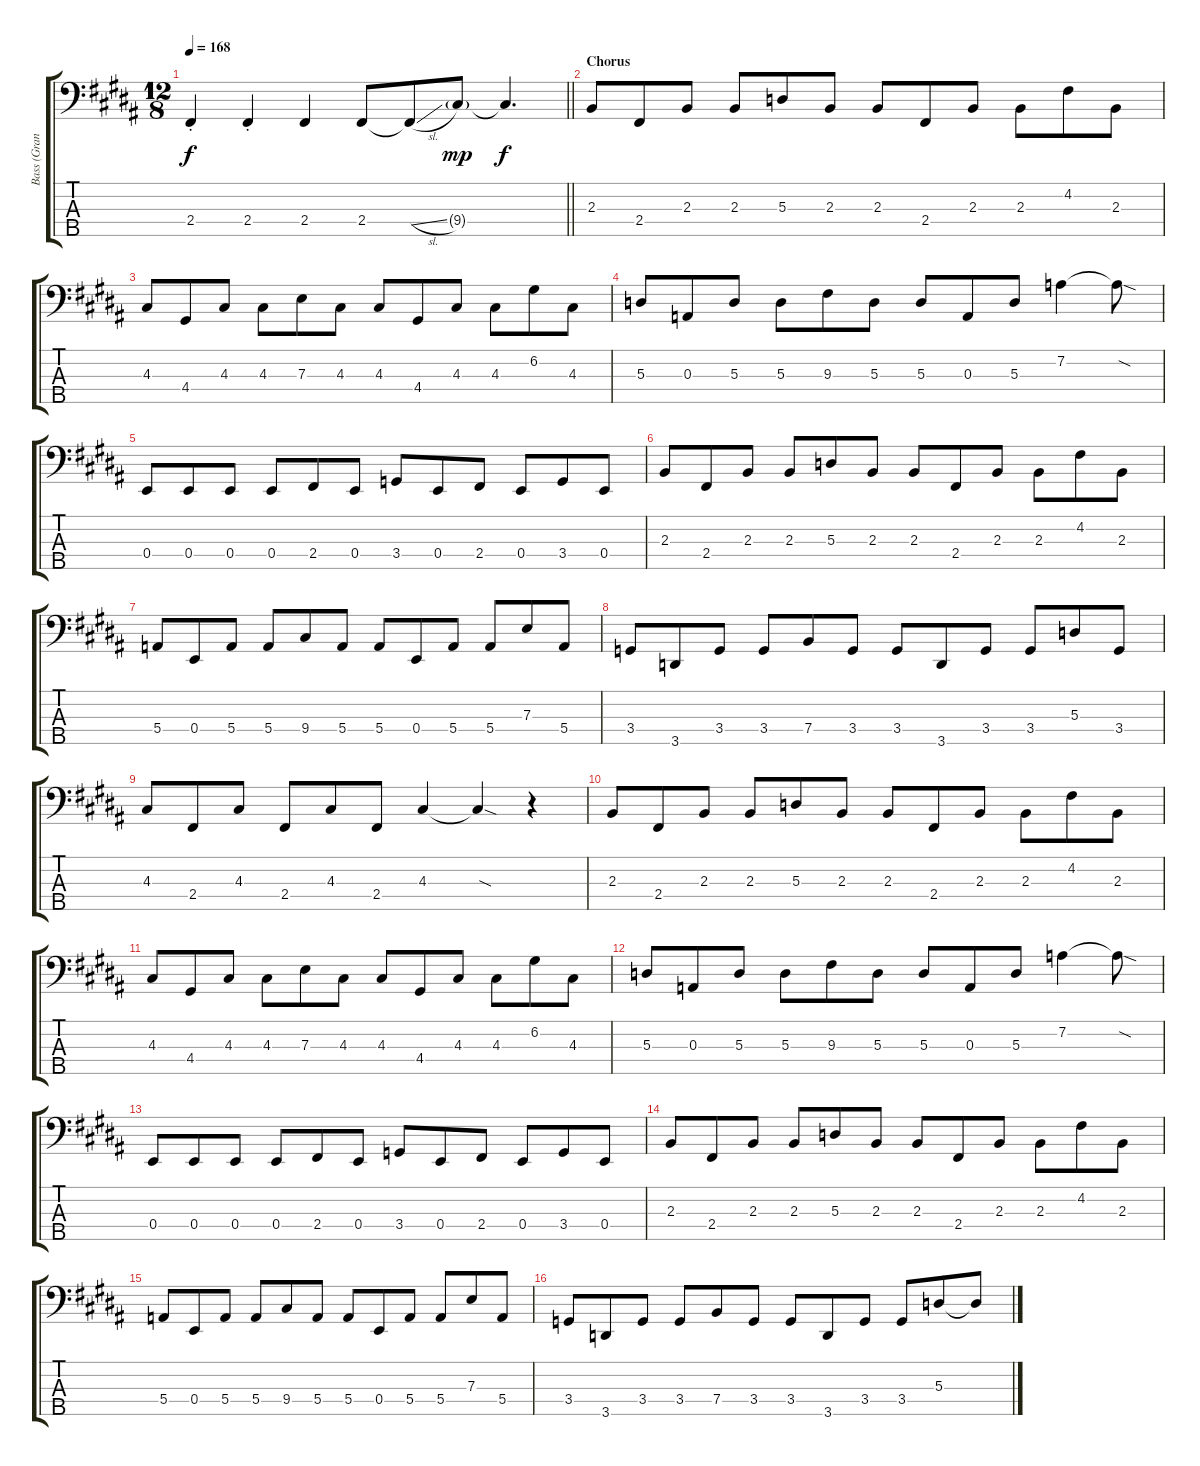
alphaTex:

\track ("Bass (Granovskij)" "Bass (Gran") {instrument electricbassfinger}
\staff {score tabs}
\tuning (G2 D2 A1 E1 B0) {hide}
\ts (12 8)
\tempo 168
\clef f4
\barLineRight lightlight
\ks b
2.4{st}.4{dy f} 2.4{st}.4 2.4.4 2.4.8 2.4{sl t}.8 9.4{g}.8{dy mp} 9.4{t}.4{d dy f} |
\section ("" "Chorus")
2.3.8 2.4.8 2.3.8 2.3.8 5.3.8 2.3.8 2.3.8 2.4.8 2.3.8 2.3.8 4.2.8 2.3.8 |
4.3.8 4.4.8 4.3.8 4.3.8 7.3.8 4.3.8 4.3.8 4.4.8 4.3.8 4.3.8 6.2.8 4.3.8 |
5.3.8 0.3.8 5.3.8 5.3.8 9.3.8 5.3.8 5.3.8 0.3.8 5.3.8 7.2.4 7.2{sod t}.8 |
0.4.8 0.4.8 0.4.8 0.4.8 2.4.8 0.4.8 3.4.8 0.4.8 2.4.8 0.4.8 3.4.8 0.4.8 |
2.3.8 2.4.8 2.3.8 2.3.8 5.3.8 2.3.8 2.3.8 2.4.8 2.3.8 2.3.8 4.2.8 2.3.8 |
5.4.8 0.4.8 5.4.8 5.4.8 9.4.8 5.4.8 5.4.8 0.4.8 5.4.8 5.4.8 7.3.8 5.4.8 |
3.4.8 3.5.8 3.4.8 3.4.8 7.4.8 3.4.8 3.4.8 3.5.8 3.4.8 3.4.8 5.3.8 3.4.8 |
4.3.8 2.4.8 4.3.8 2.4.8 4.3.8 2.4.8 4.3.4 4.3{sod t}.4 r.4 |
2.3.8 2.4.8 2.3.8 2.3.8 5.3.8 2.3.8 2.3.8 2.4.8 2.3.8 2.3.8 4.2.8 2.3.8 |
4.3.8 4.4.8 4.3.8 4.3.8 7.3.8 4.3.8 4.3.8 4.4.8 4.3.8 4.3.8 6.2.8 4.3.8 |
5.3.8 0.3.8 5.3.8 5.3.8 9.3.8 5.3.8 5.3.8 0.3.8 5.3.8 7.2.4 7.2{sod t}.8 |
0.4.8 0.4.8 0.4.8 0.4.8 2.4.8 0.4.8 3.4.8 0.4.8 2.4.8 0.4.8 3.4.8 0.4.8 |
2.3.8 2.4.8 2.3.8 2.3.8 5.3.8 2.3.8 2.3.8 2.4.8 2.3.8 2.3.8 4.2.8 2.3.8 |
5.4.8 0.4.8 5.4.8 5.4.8 9.4.8 5.4.8 5.4.8 0.4.8 5.4.8 5.4.8 7.3.8 5.4.8 |
3.4.8 3.5.8 3.4.8 3.4.8 7.4.8 3.4.8 3.4.8 3.5.8 3.4.8 3.4.8 5.3.8 5.3{ss t}.8
